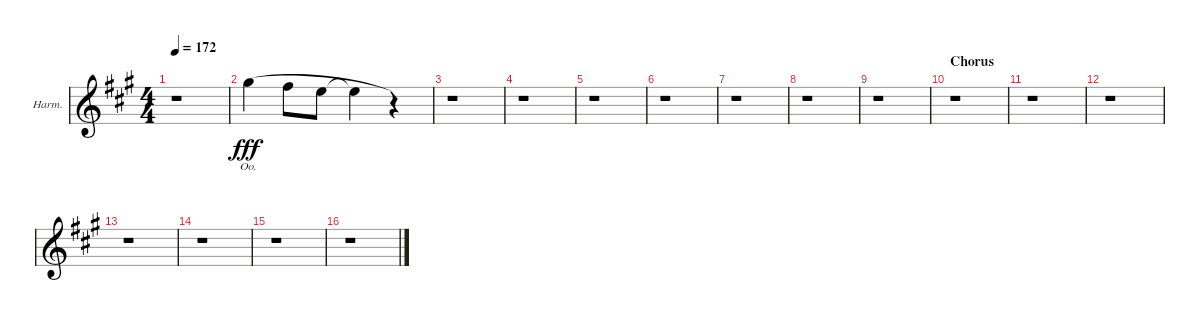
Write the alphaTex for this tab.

\defaultSystemsLayout 4
\bracketExtendMode groupsimilarinstruments
\firstSystemTrackNameOrientation horizontal
\otherSystemsTrackNameOrientation horizontal
\track ("Backing Vocals" "Harm.") {instrument distortionguitar}
\staff {score}
\tuning (E4 B3 G3 D3 A2 E2)
\ts (4 4)
\tempo 172
\clef g2
\scale
0.333333
\ks a
r.1{dy fff} |
\scale
0.333333 4.1.4{lyrics (0 "Oo.") lyrics (1 "") lyrics (2 "") lyrics (3 "") lyrics (4 "") legatoorigin} 2.1.8{lyrics (0 "") lyrics (1 "") lyrics (2 "") lyrics (3 "") lyrics (4 "") legatoorigin} 0.1.8{lyrics (0 "") lyrics (1 "") lyrics (2 "") lyrics (3 "") lyrics (4 "") legatoorigin} 0.1{t}.4{lyrics (0 "") lyrics (1 "") lyrics (2 "") lyrics (3 "") lyrics (4 "") legatoorigin} r.4 |
\scale
0.333333 r.1 |
\scale
0.333333 r.1 |
\scale
0.333333 r.1 |
\scale
0.333333 r.1 |
\scale
0.333333 r.1 |
\scale
0.333333 r.1 |
\scale
0.333333 r.1 |
\section ("" "Chorus")
\scale
0.333333 r.1 |
\scale
0.333333 r.1 |
\scale
0.333333 r.1 |
\scale
0.333333 r.1 |
\scale
0.333333 r.1 |
\scale
0.333333 r.1 |
\scale
0.333333 r.1
